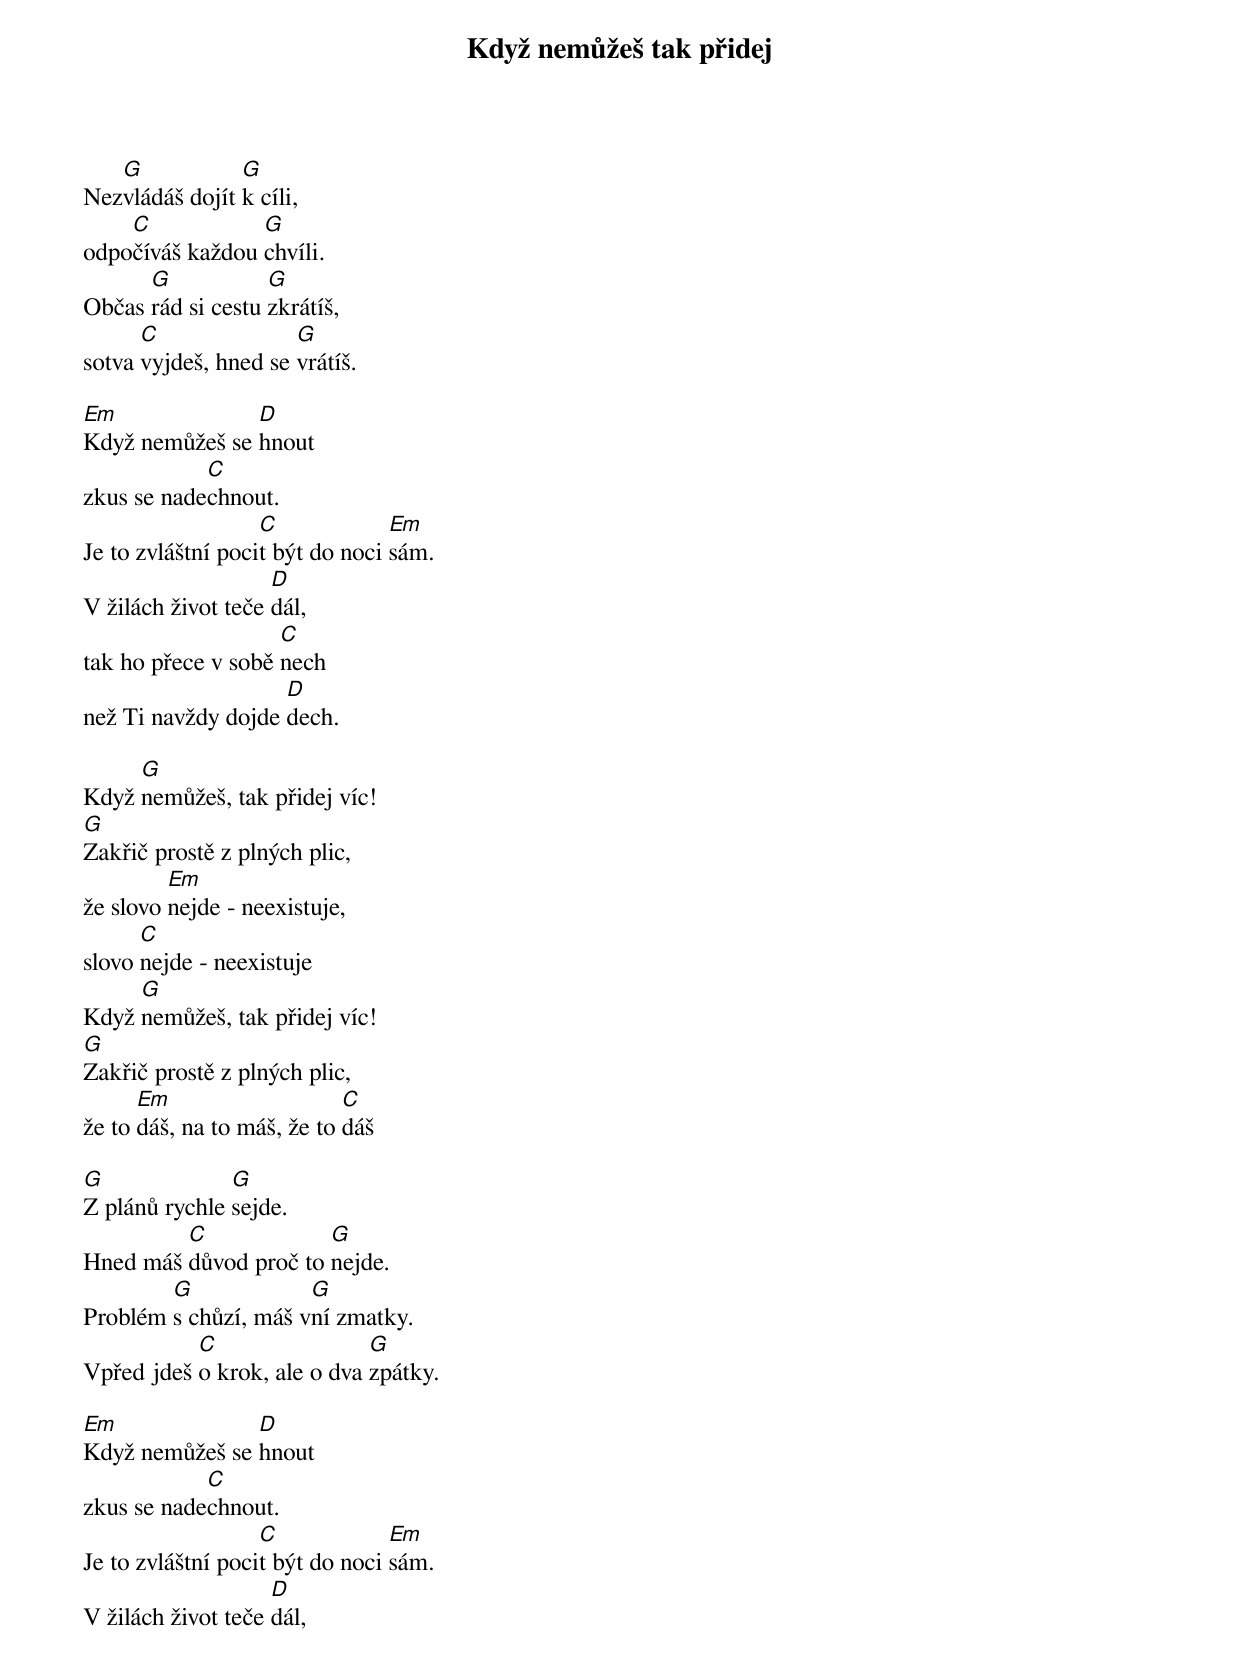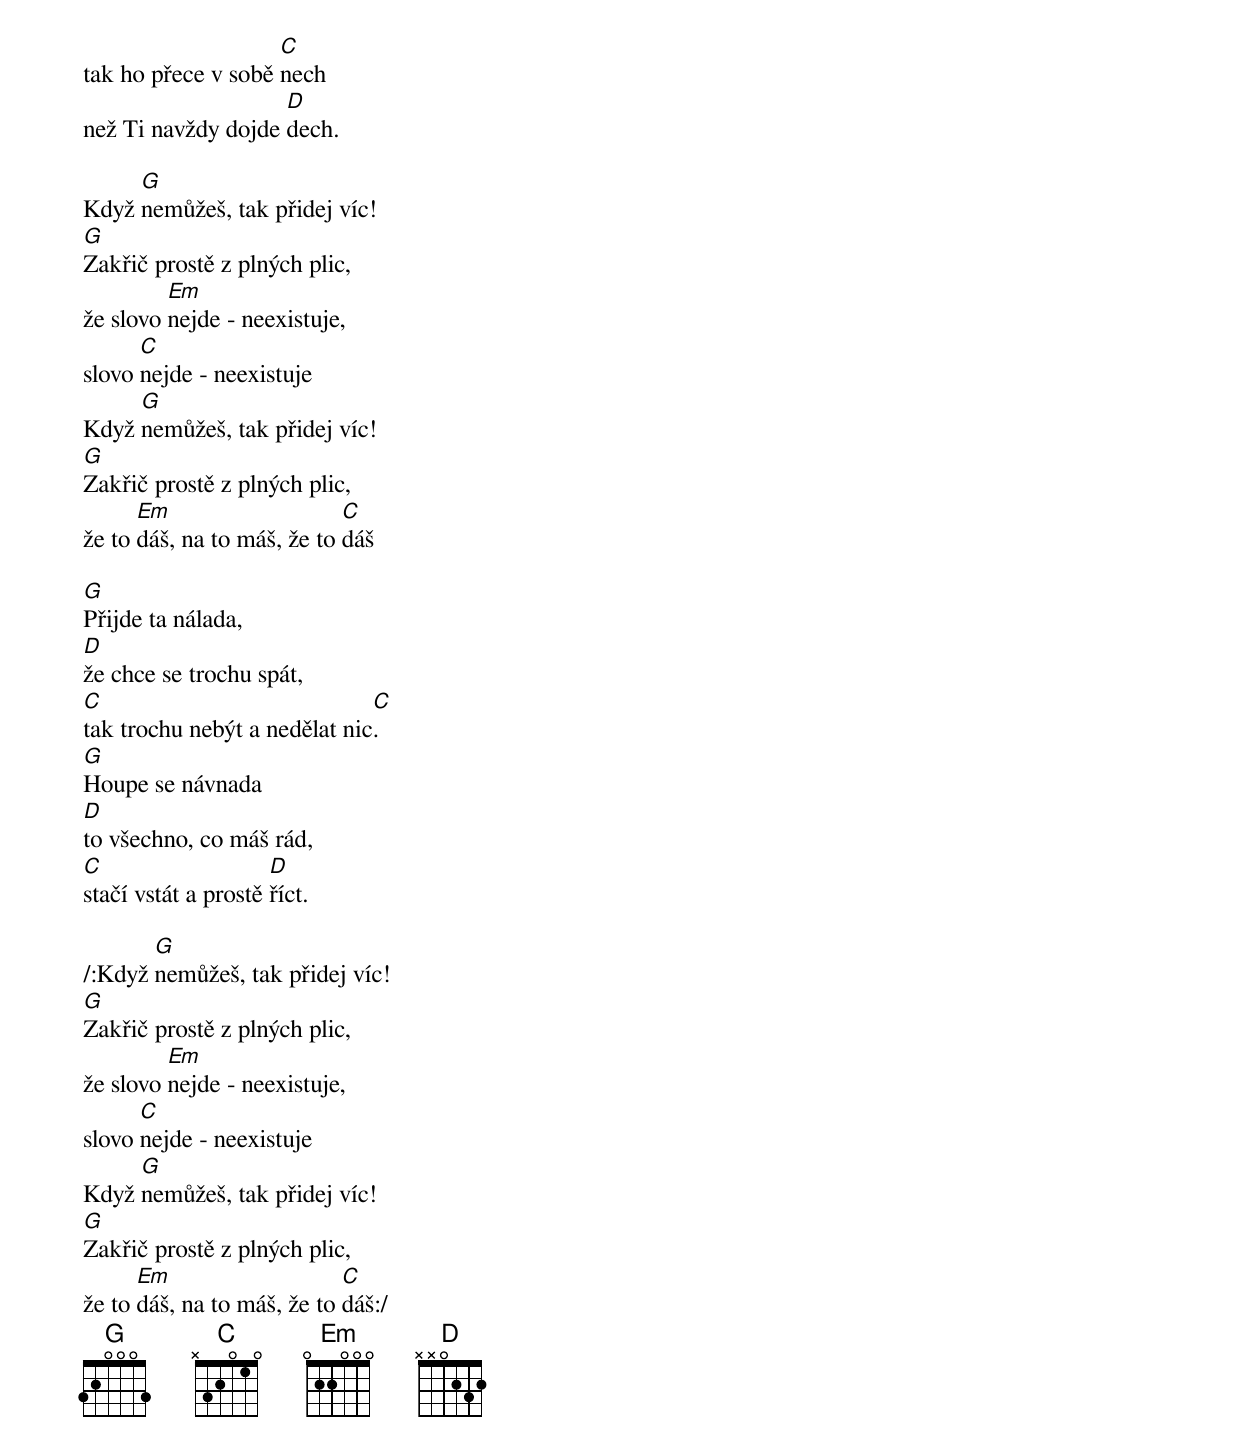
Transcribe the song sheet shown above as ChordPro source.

{title: Když nemůžeš tak přidej}
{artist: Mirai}
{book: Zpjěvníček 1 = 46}

Nez[G]vládáš dojít [G]k cíli,
odpo[C]číváš každou [G]chvíli.
Občas [G]rád si cestu [G]zkrátíš,
sotva [C]vyjdeš, hned se [G]vrátíš.

[Em]Když nemůžeš se [D]hnout
zkus se nade[C]chnout.
Je to zvláštní poci[C]t být do noci [Em]sám.
V žilách život teče [D]dál,
tak ho přece v sobě [C]nech
než Ti navždy dojde [D]dech.

Když [G]nemůžeš, tak přidej víc!
[G]Zakřič prostě z plných plic,
že slovo [Em]nejde - neexistuje,
slovo [C]nejde - neexistuje
Když [G]nemůžeš, tak přidej víc!
[G]Zakřič prostě z plných plic,
že to [Em]dáš, na to máš, že to [C]dáš

[G]Z plánů rychle [G]sejde.
Hned máš [C]důvod proč to [G]nejde.
Problém [G]s chůzí, máš v[G]ní zmatky.
Vpřed jdeš [C]o krok, ale o dva [G]zpátky.

[Em]Když nemůžeš se [D]hnout
zkus se nade[C]chnout.
Je to zvláštní poci[C]t být do noci [Em]sám.
V žilách život teče [D]dál,
tak ho přece v sobě [C]nech
než Ti navždy dojde [D]dech.

Když [G]nemůžeš, tak přidej víc!
[G]Zakřič prostě z plných plic,
že slovo [Em]nejde - neexistuje,
slovo [C]nejde - neexistuje
Když [G]nemůžeš, tak přidej víc!
[G]Zakřič prostě z plných plic,
že to [Em]dáš, na to máš, že to [C]dáš

[G]Přijde ta nálada,
[D]že chce se trochu spát,
[C]tak trochu nebýt a nedělat nic[C].
[G]Houpe se návnada
[D]to všechno, co máš rád,
[C]stačí vstát a prostě [D]říct.

/:Když [G]nemůžeš, tak přidej víc!
[G]Zakřič prostě z plných plic,
že slovo [Em]nejde - neexistuje,
slovo [C]nejde - neexistuje
Když [G]nemůžeš, tak přidej víc!
[G]Zakřič prostě z plných plic,
že to [Em]dáš, na to máš, že to [C]dáš:/
